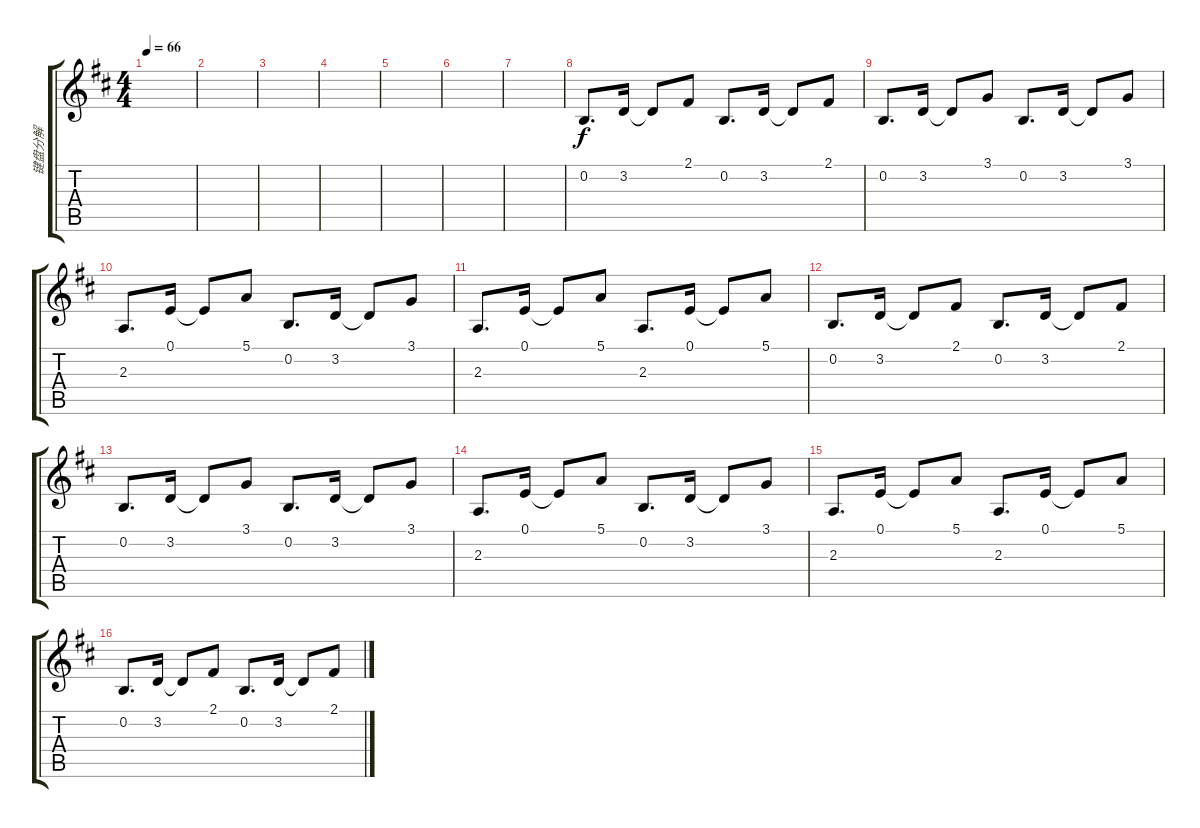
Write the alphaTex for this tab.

\track ("键盘分解" "键盘分解") {instrument koto}
\staff {score tabs}
\tuning (E4 B3 G3 D3 A2 E2) {hide}
\ts (4 4)
\tempo 66
\clef g2
\ks d
|
|
|
|
|
|
|
0.2.8{d} 3.2.16 3.2{t}.8 2.1.8 0.2.8{d} 3.2.16 3.2{t}.8 2.1.8 |
0.2.8{d} 3.2.16 3.2{t}.8 3.1.8 0.2.8{d} 3.2.16 3.2{t}.8 3.1.8 |
2.3.8{d} 0.1.16 0.1{t}.8 5.1.8 0.2.8{d} 3.2.16 3.2{t}.8 3.1.8 |
2.3.8{d} 0.1.16 0.1{t}.8 5.1.8 2.3.8{d} 0.1.16 0.1{t}.8 5.1.8 |
0.2.8{d} 3.2.16 3.2{t}.8 2.1.8 0.2.8{d} 3.2.16 3.2{t}.8 2.1.8 |
0.2.8{d} 3.2.16 3.2{t}.8 3.1.8 0.2.8{d} 3.2.16 3.2{t}.8 3.1.8 |
2.3.8{d} 0.1.16 0.1{t}.8 5.1.8 0.2.8{d} 3.2.16 3.2{t}.8 3.1.8 |
2.3.8{d} 0.1.16 0.1{t}.8 5.1.8 2.3.8{d} 0.1.16 0.1{t}.8 5.1.8 |
0.2.8{d} 3.2.16 3.2{t}.8 2.1.8 0.2.8{d} 3.2.16 3.2{t}.8 2.1.8
